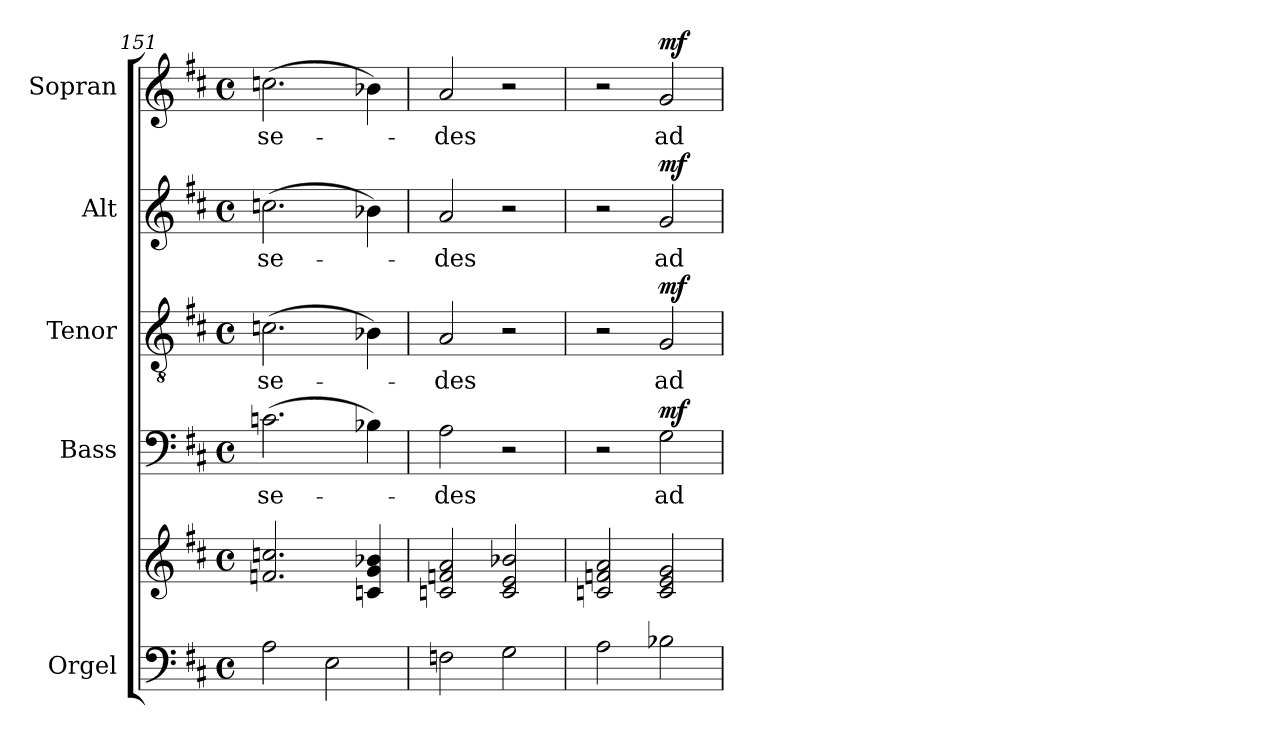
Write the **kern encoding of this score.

**kern	**kern	**kern	**text	**dynam	**kern	**text	**dynam	**kern	**text	**dynam	**kern	**text	**dynam
*part5	*part5	*part4	*part4	*part4	*part3	*part3	*part3	*part2	*part2	*part2	*part1	*part1	*part1
*staff6	*staff5	*staff4	*staff4	*staff4	*staff3	*staff3	*staff3	*staff2	*staff2	*staff2	*staff1	*staff1	*staff1
*I"Orgel	*	*I"Bass	*	*	*I"Tenor	*	*	*I"Alt	*	*	*I"Sopran	*	*
*I'Org.	*	*I'B.	*	*	*I'T.	*	*	*I'A.	*	*	*I'S.	*	*
*clefF4	*clefG2	*clefF4	*	*	*clefGv2	*	*	*clefG2	*	*	*clefG2	*	*
*k[f#c#]	*k[f#c#]	*k[f#c#]	*	*	*k[f#c#]	*	*	*k[f#c#]	*	*	*k[f#c#]	*	*
*D:	*D:	*D:	*	*	*D:	*	*	*D:	*	*	*D:	*	*
*M4/4	*M4/4	*M4/4	*	*	*M4/4	*	*	*M4/4	*	*	*M4/4	*	*
*met(c)	*met(c)	*met(c)	*	*	*met(c)	*	*	*met(c)	*	*	*met(c)	*	*
=151	=151	=151	=151	=151	=151	=151	=151	=151	=151	=151	=151	=151	=151
!	!	!	!LO:LY:b	!	!	!LO:LY:b	!	!	!LO:LY:b	!	!	!LO:LY:b	!
2A\	2.fn/ 2.ccn/	(>2.cn\	se-	.	(>2.cn\	se-	.	(>2.ccn\	se-	.	(>2.ccn\	se-	.
2E\	.	.	.	.	.	.	.	.	.	.	.	.	.
.	4cn/ 4g/ 4b-X/	4B-X\)	.	.	4B-X\)	.	.	4b-X\)	.	.	4b-X\)	.	.
=152	=152	=152	=152	=152	=152	=152	=152	=152	=152	=152	=152	=152	=152
!	!	!	!LO:LY:b	!	!	!LO:LY:b	!	!	!LO:LY:b	!	!	!LO:LY:b	!
2Fn\	2cn/ 2fn/ 2a/	2A\	-des	.	2A/	-des	.	2a/	-des	.	2a/	-des	.
2G\	2c/ 2e/ 2b-X/	2r	.	.	2r	.	.	2r	.	.	2r	.	.
=153	=153	=153	=153	=153	=153	=153	=153	=153	=153	=153	=153	=153	=153
2A\	2cn/ 2fn/ 2a/	2r	.	.	2r	.	.	2r	.	.	2r	.	.
!	!	!	!LO:LY:b	!LO:DY:a	!	!LO:LY:b	!LO:DY:a	!	!LO:LY:b	!LO:DY:a	!	!LO:LY:b	!LO:DY:a
2B-X\	2c/ 2e/ 2g/	2G\	ad	mf	2G/	ad	mf	2g/	ad	mf	2g/	ad	mf
=	=	=	=	=	=	=	=	=	=	=	=	=	=
*-	*-	*-	*-	*-	*-	*-	*-	*-	*-	*-	*-	*-	*-
